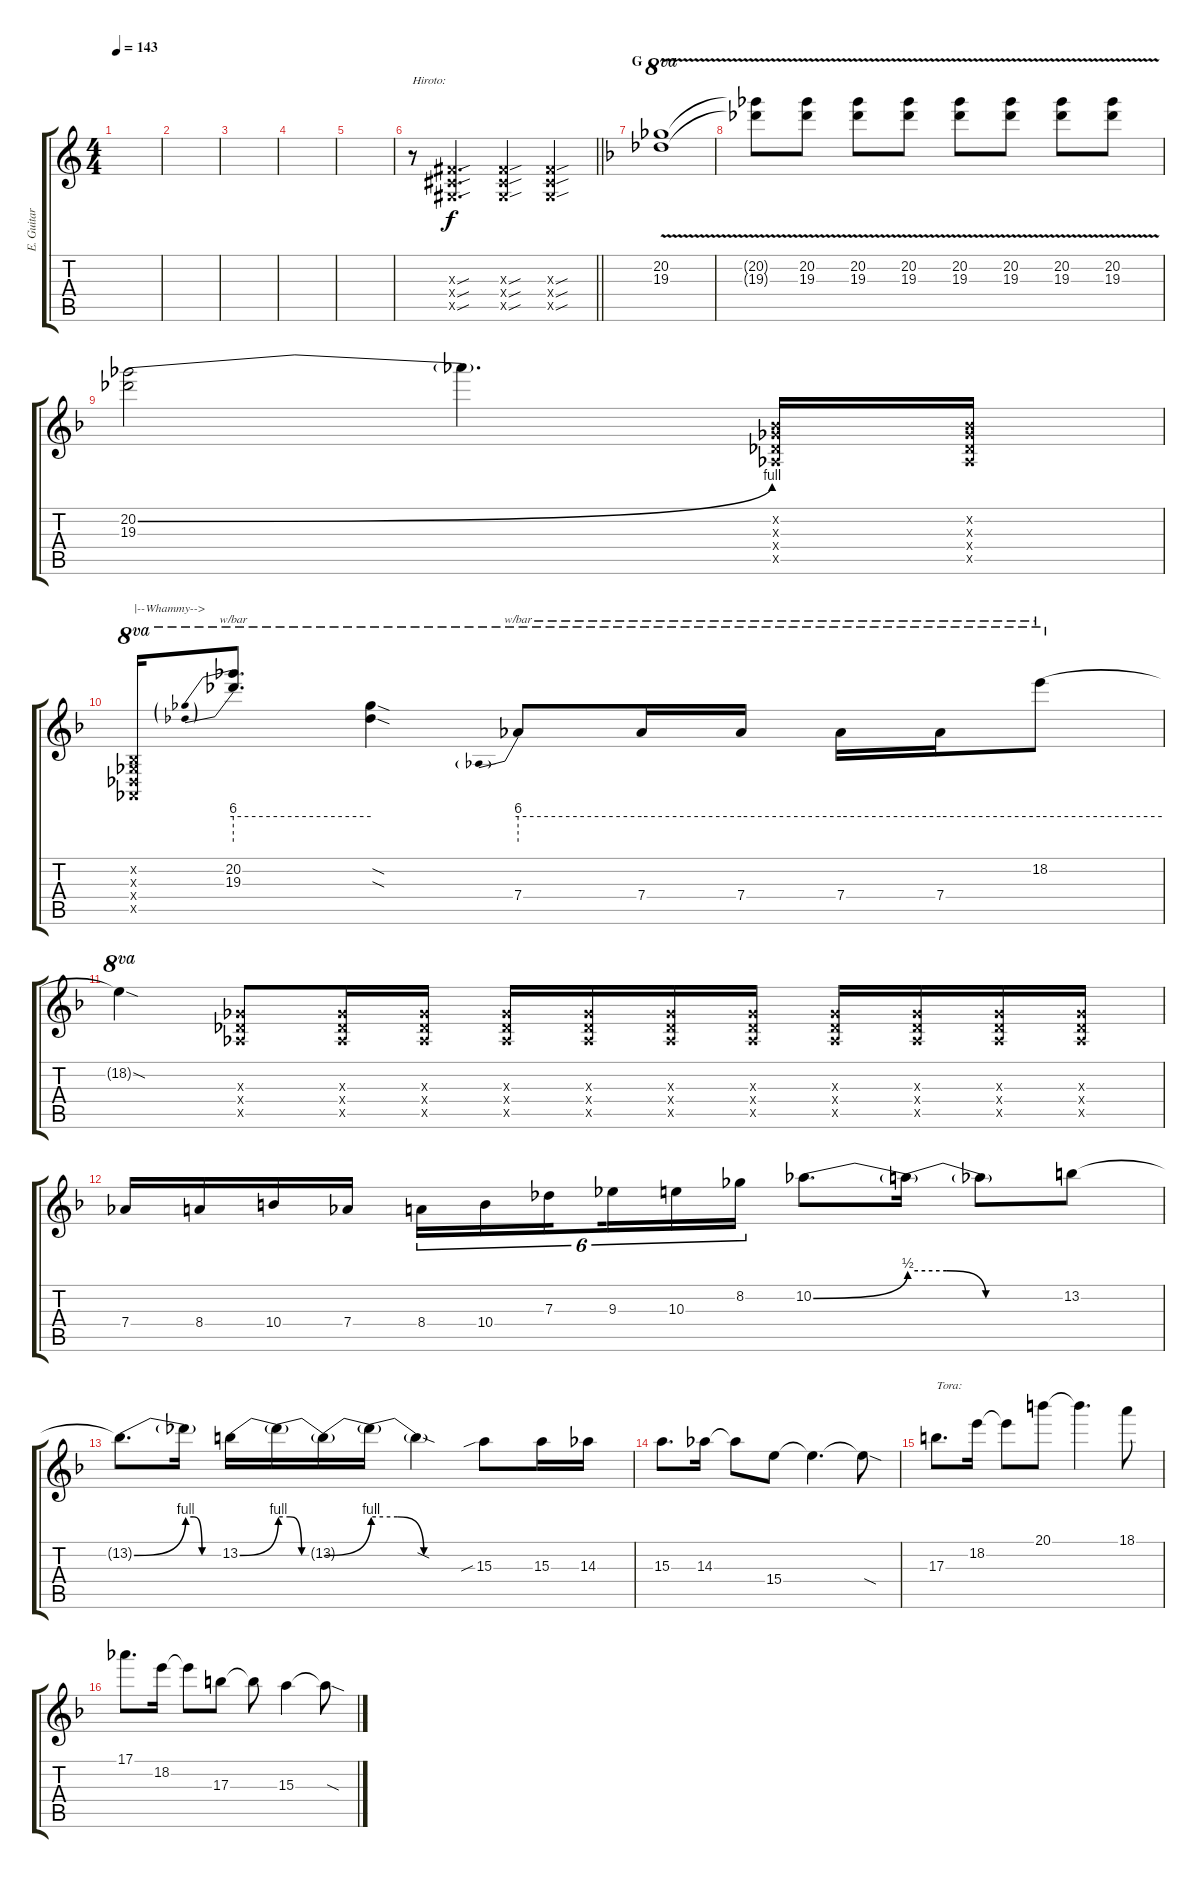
\track ("E. Guitar I" "E. Guitar ") {instrument distortionguitar}
\staff {score tabs}
\tuning (Eb4 Bb3 Gb3 Db3 Ab2 Eb2) {hide}
\ts (4 4)
\tempo 143
\clef g2
\ks c
|
|
|
|
|
\barLineRight lightlight
r.8{txt "Hiroto:"} (0.3{sou x} 0.4{sou x} 0.5{sou x}).4{d} (0.3{sou x} 0.4{sou x} 0.5{sou x}).4 (0.3{sou x} 0.4{sou x} 0.5{sou x}).4 |
\section ("" "G")
\ks dminor
(20.2 19.3{v}).1{ot 8va} |
(20.2{t} 19.3{t}).8 (20.2{v} 19.3).8 (20.2{v} 19.3).8 (20.2{v} 19.3).8 (20.2{v} 19.3).8 (20.2{v} 19.3).8 (20.2{v} 19.3).8 (20.2{v} 19.3).8 |
(20.2{be (bend 0 0 60 4)} 19.3).2 20.2{t}.4{d} (0.2{x} 0.3{x} 0.4{x} 0.5{x}).16 (0.2{x} 0.3{x} 0.4{x} 0.5{x}).16 |
(0.2{x} 0.3{x} 0.4{x} 0.5{x}).16{ot 8va txt "|--Whammy-->"} (20.2 19.3).8{d tbe (predive default 0 24 60 24) ot 8va} (20.2{sod t} 19.3{sod t}).4{ot 8va} 7.4.8{tbe (predive default 0 24 60 24) ot 8va} 7.4.16{tbe (hold default 0 24 60 24) ot 8va} 7.4.16{tbe (hold default 0 24 60 24) ot 8va} 7.4.16{tbe (hold default 0 24 60 24) ot 8va} 7.4.16{tbe (hold default 0 24 60 24) ot 8va} 18.2.8{tbe (hold default 0 24 60 24) ot 8va} |
18.2{sod t}.4{ot 8va} (0.3{x} 0.4{x} 0.5{x}).8 (0.3{x} 0.4{x} 0.5{x}).16 (0.3{x} 0.4{x} 0.5{x}).16 (0.3{x} 0.4{x} 0.5{x}).16 (0.3{x} 0.4{x} 0.5{x}).16 (0.3{x} 0.4{x} 0.5{x}).16 (0.3{x} 0.4{x} 0.5{x}).16 (0.3{x} 0.4{x} 0.5{x}).16 (0.3{x} 0.4{x} 0.5{x}).16 (0.3{x} 0.4{x} 0.5{x}).16 (0.3{x} 0.4{x} 0.5{x}).16 |
7.4.16 8.4.16 10.4.16 7.4.16 8.4.16{tu (6 4)} 10.4.16{tu (6 4)} 7.3.16{tu (6 4) beam splitsecondary} 9.3.16{tu (6 4)} 10.3.16{tu (6 4)} 8.2.16{tu (6 4)} 10.2{be (bend 0 0 60 2)}.8{d} 10.2{be (custom 0 2 15 2 30 0 60 0) t}.16 10.2{t}.8 13.2.8 |
13.2{be (bend 0 0 60 4) t}.8{d} 13.2{be (custom 0 4 15 4 30 0 60 0) t}.16 13.2{be (bend 0 0 60 4)}.16 13.2{be (custom 0 4 15 4 30 0 60 0) t}.16 13.2{be (bend 0 0 60 4) t}.16 13.2{be (custom 0 4 15 4 30 0 60 0) t}.16 13.2{sod t}.4 15.3{sib}.8 15.3.16 14.3.16 |
15.3.8{d} 14.3.16 14.3{t}.8 15.4.8 15.4{t}.4{d} 15.4{sod t}.8 |
17.3.8{d txt "Tora:"} 18.2.16 18.2{t}.8 20.1.8 20.1{t}.4{d} 18.1.8 |
17.1.8{d} 18.2.16 18.2{t}.8 17.3.8 17.3{t}.8 15.3.4 15.3{sod t}.8
